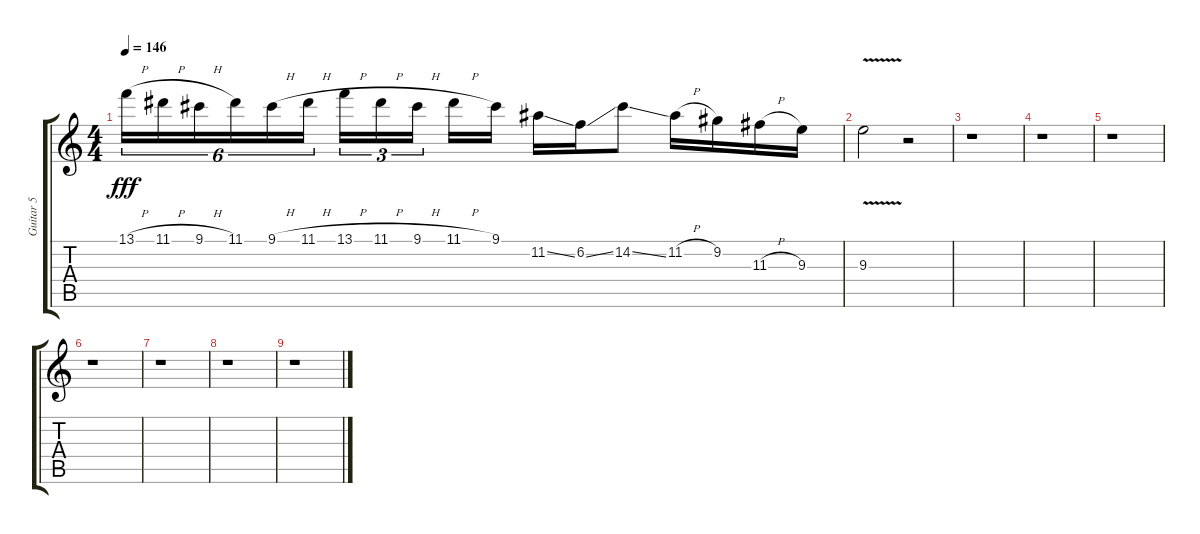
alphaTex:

\track ("Guitar 5" "Guitar 5") {instrument distortionguitar}
\staff {score tabs}
\tuning (E4 B3 G3 D3 A2 E2) {hide}
\ts (4 4)
\tempo 146
\clef g2
\ks c
13.1{h}.16{tu (6 4) dy fff} 11.1{h}.16{tu (6 4)} 9.1{h}.16{tu (6 4)} 11.1.16{tu (6 4)} 9.1{h}.16{tu (6 4)} 11.1{h}.16{tu (6 4)} 13.1{h}.16{tu (3 2)} 11.1{h}.16{tu (3 2)} 9.1{h}.16{tu (3 2)} 11.1{h}.16 9.1.16 11.2{ss}.16 6.2{ss}.16 14.2{ss}.8 11.2{h}.16 9.2.16 11.3{h}.16 9.3.16 |
9.3{v}.2 r.2 |
r.1 |
r.1 |
r.1 |
r.1 |
r.1 |
r.1 |
r.1
